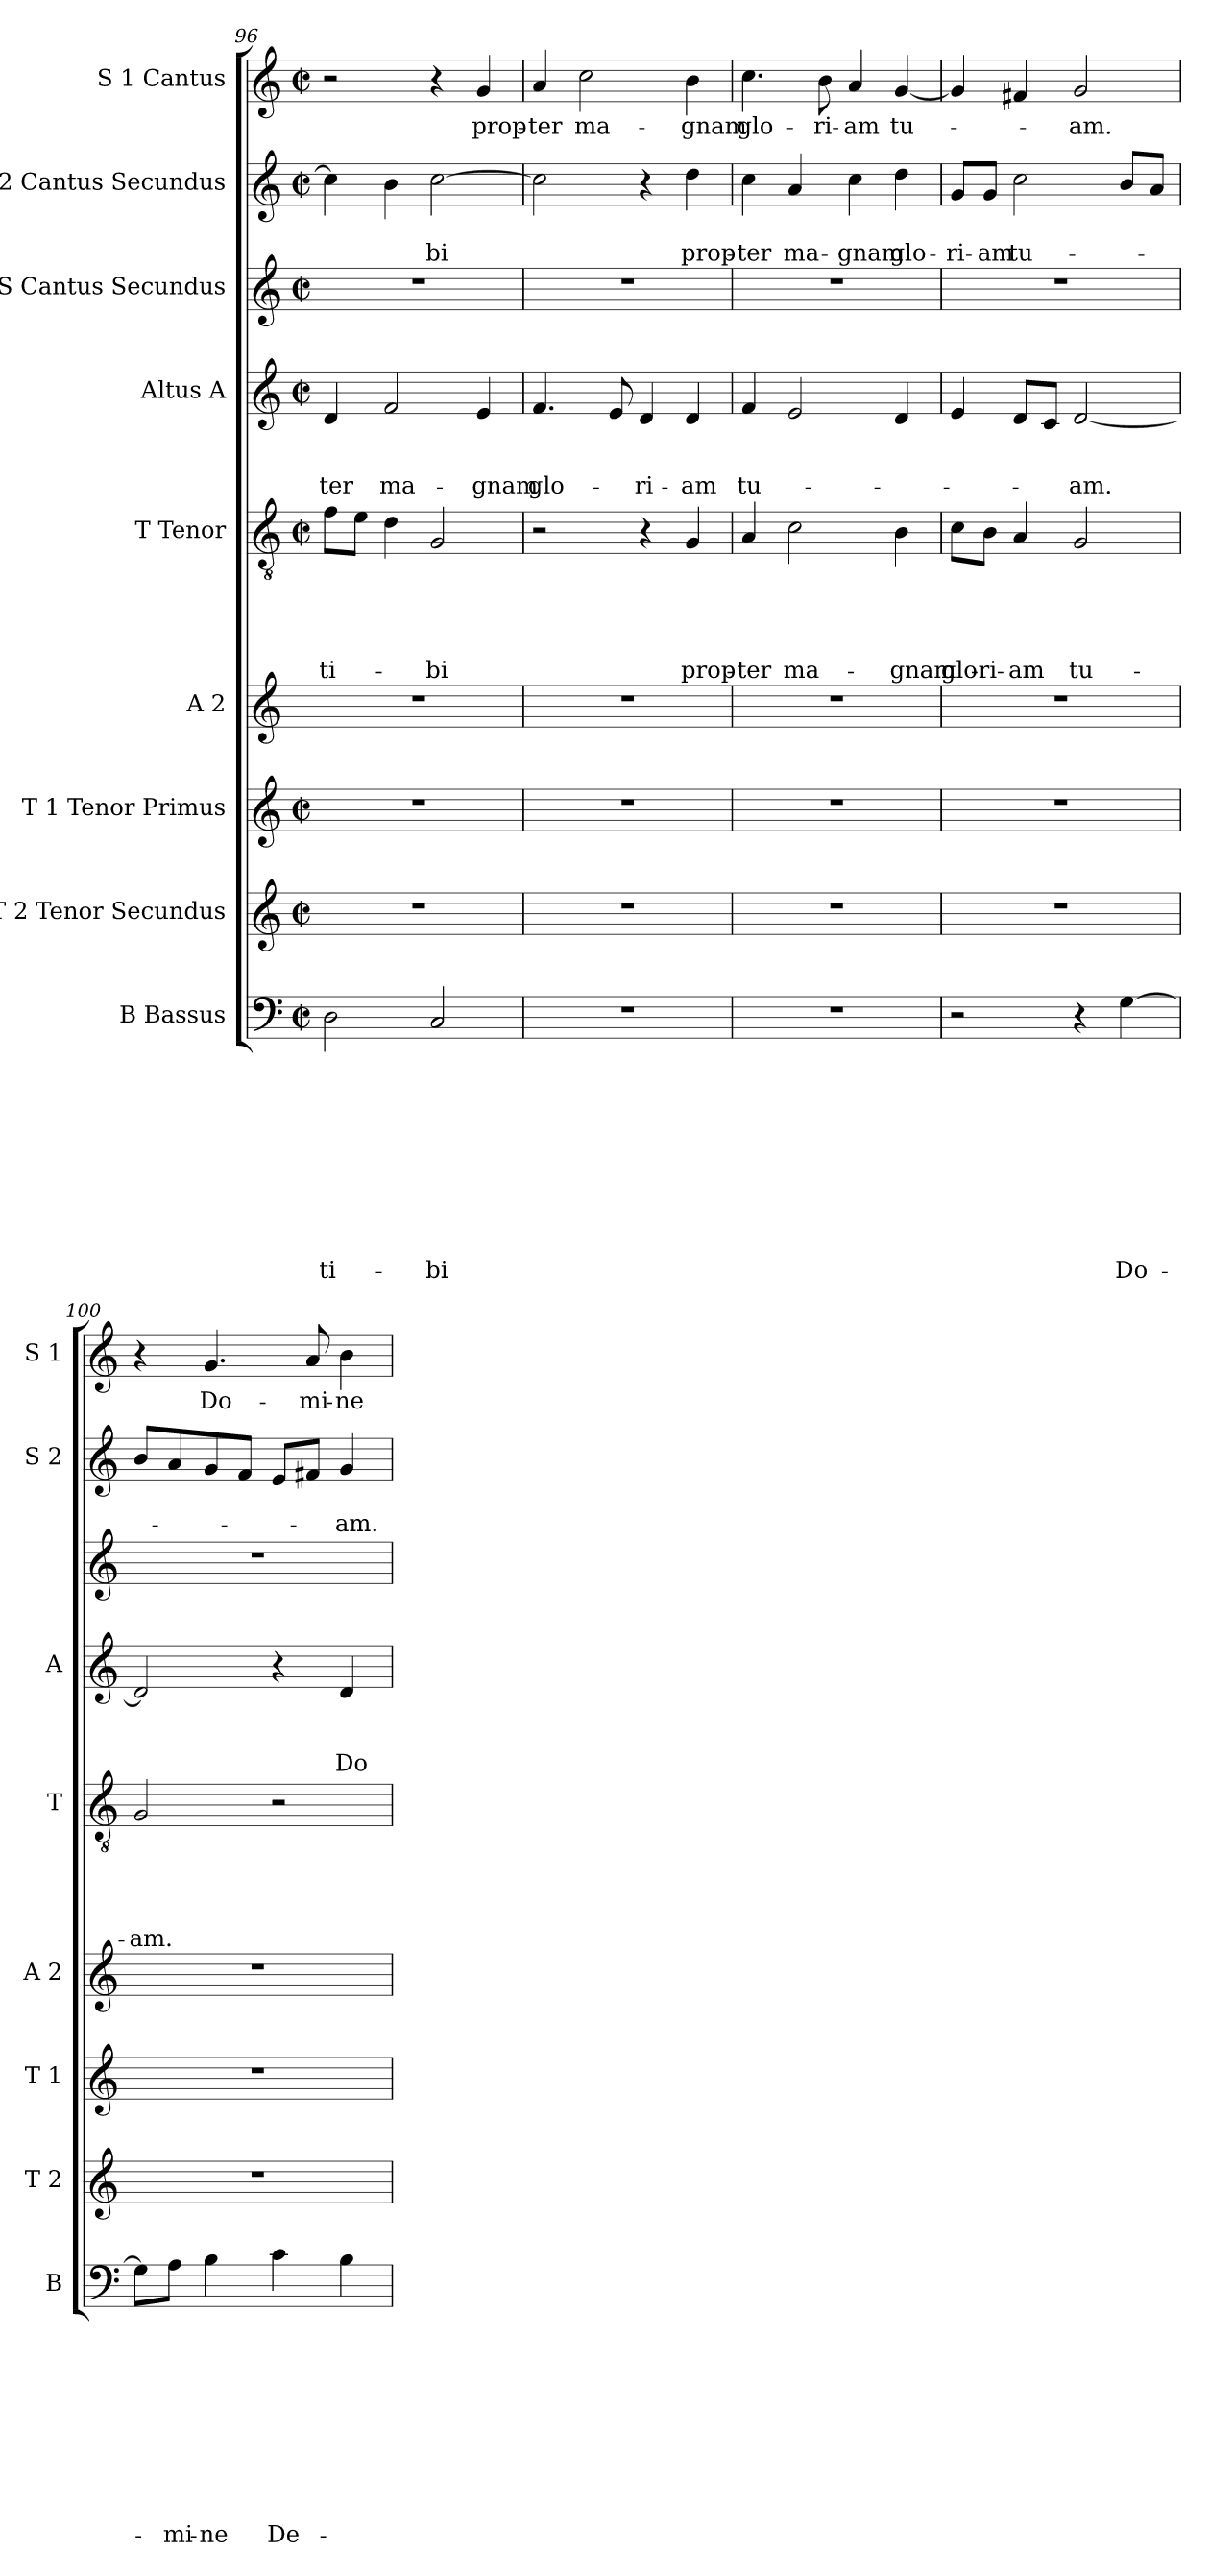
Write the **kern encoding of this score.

**kern	**text	**text	**text	**text	**text	**text	**text	**text	**text	**text	**kern	**kern	**kern	**kern	**text	**text	**text	**text	**text	**kern	**text	**text	**text	**kern	**kern	**text	**text	**kern	**text
*part9	*part9	*part9	*part9	*part9	*part9	*part9	*part9	*part9	*part9	*part9	*part8	*part7	*part6	*part5	*part5	*part5	*part5	*part5	*part5	*part4	*part4	*part4	*part4	*part3	*part2	*part2	*part2	*part1	*part1
*staff9	*staff9	*staff9	*staff9	*staff9	*staff9	*staff9	*staff9	*staff9	*staff9	*staff9	*staff8	*staff7	*staff6	*staff5	*staff5	*staff5	*staff5	*staff5	*staff5	*staff4	*staff4	*staff4	*staff4	*staff3	*staff2	*staff2	*staff2	*staff1	*staff1
*I"B Bassus	*	*	*	*	*	*	*	*	*	*	*I"T 2 Tenor Secundus	*I"T 1 Tenor Primus	*I"A 2	*I"T Tenor	*	*	*	*	*	*I"Altus A	*	*	*	*I"S Cantus Secundus	*I"S 2 Cantus Secundus	*	*	*I"S 1 Cantus	*
*I'B	*	*	*	*	*	*	*	*	*	*	*I'T 2	*I'T 1	*I'A 2	*I'T	*	*	*	*	*	*I'A	*	*	*	*	*I'S 2	*	*	*I'S 1	*
*clefF4	*	*	*	*	*	*	*	*	*	*	*clefG2	*clefG2	*clefG2	*clefGv2	*	*	*	*	*	*clefG2	*	*	*	*clefG2	*clefG2	*	*	*clefG2	*
*k[]	*	*	*	*	*	*	*	*	*	*	*k[]	*k[]	*k[]	*k[]	*	*	*	*	*	*k[]	*	*	*	*k[]	*k[]	*	*	*k[]	*
*C:	*	*	*	*	*	*	*	*	*	*	*C:	*C:	*C:	*C:	*	*	*	*	*	*C:	*	*	*	*C:	*C:	*	*	*C:	*
*M2/2	*	*	*	*	*	*	*	*	*	*	*M2/2	*M2/2	*	*M2/2	*	*	*	*	*	*M2/2	*	*	*	*M2/2	*M2/2	*	*	*M2/2	*
*met(c|)	*	*	*	*	*	*	*	*	*	*	*met(c|)	*met(c|)	*	*met(c|)	*	*	*	*	*	*met(c|)	*	*	*	*met(c|)	*met(c|)	*	*	*met(c|)	*
=96	=96	=96	=96	=96	=96	=96	=96	=96	=96	=96	=96	=96	=96	=96	=96	=96	=96	=96	=96	=96	=96	=96	=96	=96	=96	=96	=96	=96	=96
!	!	!	!	!	!	!	!	!	!	!LO:LY:b	!	!	!	!	!	!	!	!	!LO:LY:b	!	!	!	!LO:LY:b	!	!	!	!	!	!
2D\	.	.	.	.	.	.	.	.	.	ti-	1r	1r	1r	8f\L	.	.	.	.	ti-	4d/	.	.	-ter	1r	4cc\]	.	.	2r	.
.	.	.	.	.	.	.	.	.	.	.	.	.	.	8e\J	.	.	.	.	.	.	.	.	.	.	.	.	.	.	.
!	!	!	!	!	!	!	!	!	!	!	!	!	!	!	!	!	!	!	!	!	!	!	!LO:LY:b	!	!	!	!	!	!
.	.	.	.	.	.	.	.	.	.	.	.	.	.	4d\	.	.	.	.	.	2f/	.	.	ma-	.	4b\	.	.	.	.
!	!	!	!	!	!	!	!	!	!	!LO:LY:b	!	!	!	!	!	!	!	!	!LO:LY:b	!	!	!	!	!	!	!	!LO:LY:b	!	!
2C/	.	.	.	.	.	.	.	.	.	-bi	.	.	.	2G/	.	.	.	.	-bi	.	.	.	.	.	[>2cc\	.	-bi	4r	.
!	!	!	!	!	!	!	!	!	!	!	!	!	!	!	!	!	!	!	!	!	!	!	!LO:LY:b	!	!	!	!	!	!LO:LY:b
.	.	.	.	.	.	.	.	.	.	.	.	.	.	.	.	.	.	.	.	4e/	.	.	-gnam	.	.	.	.	4g/	prop-
=97	=97	=97	=97	=97	=97	=97	=97	=97	=97	=97	=97	=97	=97	=97	=97	=97	=97	=97	=97	=97	=97	=97	=97	=97	=97	=97	=97	=97	=97
!	!	!	!	!	!	!	!	!	!	!	!	!	!	!	!	!	!	!	!	!	!	!	!LO:LY:b	!	!	!	!	!	!LO:LY:b
1r	.	.	.	.	.	.	.	.	.	.	1r	1r	1r	2r	.	.	.	.	.	4.f/	.	.	glo-	1r	2cc\]	.	.	4a/	-ter
!	!	!	!	!	!	!	!	!	!	!	!	!	!	!	!	!	!	!	!	!	!	!	!	!	!	!	!	!	!LO:LY:b
.	.	.	.	.	.	.	.	.	.	.	.	.	.	.	.	.	.	.	.	.	.	.	.	.	.	.	.	2cc\	ma-
.	.	.	.	.	.	.	.	.	.	.	.	.	.	.	.	.	.	.	.	8e/	.	.	.	.	.	.	.	.	.
!	!	!	!	!	!	!	!	!	!	!	!	!	!	!	!	!	!	!	!	!	!	!	!LO:LY:b	!	!	!	!	!	!
.	.	.	.	.	.	.	.	.	.	.	.	.	.	4r	.	.	.	.	.	4d/	.	.	-ri-	.	4r	.	.	.	.
!	!	!	!	!	!	!	!	!	!	!	!	!	!	!	!	!	!	!	!LO:LY:b	!	!	!	!LO:LY:b	!	!	!	!LO:LY:b	!	!LO:LY:b
.	.	.	.	.	.	.	.	.	.	.	.	.	.	4G/	.	.	.	.	prop-	4d/	.	.	-am	.	4dd\	.	prop-	4b\	-gnam
=98	=98	=98	=98	=98	=98	=98	=98	=98	=98	=98	=98	=98	=98	=98	=98	=98	=98	=98	=98	=98	=98	=98	=98	=98	=98	=98	=98	=98	=98
!	!	!	!	!	!	!	!	!	!	!	!	!	!	!	!	!	!	!	!LO:LY:b	!	!	!	!LO:LY:b	!	!	!	!LO:LY:b	!	!LO:LY:b
1r	.	.	.	.	.	.	.	.	.	.	1r	1r	1r	4A/	.	.	.	.	-ter	4f/	.	.	tu-	1r	4cc\	.	-ter	4.cc\	glo-
!	!	!	!	!	!	!	!	!	!	!	!	!	!	!	!	!	!	!	!LO:LY:b	!	!	!	!	!	!	!	!LO:LY:b	!	!
.	.	.	.	.	.	.	.	.	.	.	.	.	.	2c\	.	.	.	.	ma-	2e/	.	.	.	.	4a/	.	ma-	.	.
!	!	!	!	!	!	!	!	!	!	!	!	!	!	!	!	!	!	!	!	!	!	!	!	!	!	!	!	!	!LO:LY:b
.	.	.	.	.	.	.	.	.	.	.	.	.	.	.	.	.	.	.	.	.	.	.	.	.	.	.	.	8b\	-ri-
!	!	!	!	!	!	!	!	!	!	!	!	!	!	!	!	!	!	!	!	!	!	!	!	!	!	!	!LO:LY:b	!	!LO:LY:b:rj
.	.	.	.	.	.	.	.	.	.	.	.	.	.	.	.	.	.	.	.	.	.	.	.	.	4cc\	.	-gnam	4a/	-am
!	!	!	!	!	!	!	!	!	!	!	!	!	!	!	!	!	!	!	!LO:LY:b	!	!	!	!	!	!	!	!LO:LY:b	!	!LO:LY:b
.	.	.	.	.	.	.	.	.	.	.	.	.	.	4B\	.	.	.	.	-gnam	4d/	.	.	.	.	4dd\	.	glo-	[<4g/	tu-
=99	=99	=99	=99	=99	=99	=99	=99	=99	=99	=99	=99	=99	=99	=99	=99	=99	=99	=99	=99	=99	=99	=99	=99	=99	=99	=99	=99	=99	=99
!	!	!	!	!	!	!	!	!	!	!	!	!	!	!	!	!	!	!	!LO:LY:b	!	!	!	!	!	!	!	!LO:LY:b	!	!
2r	.	.	.	.	.	.	.	.	.	.	1r	1r	1r	8c\L	.	.	.	.	glo-	4e/	.	.	.	1r	8g/L	.	-ri-	4g/]	.
!	!	!	!	!	!	!	!	!	!	!	!	!	!	!	!	!	!	!	!LO:LY:b	!	!	!	!	!	!	!	!LO:LY:b:rj	!	!
.	.	.	.	.	.	.	.	.	.	.	.	.	.	8B\J	.	.	.	.	-ri-	.	.	.	.	.	8g/J	.	-am	.	.
!	!	!	!	!	!	!	!	!	!	!	!	!	!	!	!	!	!	!	!LO:LY:b:rj	!	!	!	!	!	!	!	!LO:LY:b	!	!
.	.	.	.	.	.	.	.	.	.	.	.	.	.	4A/	.	.	.	.	-am	8d/L	.	.	.	.	2cc\	.	tu-	4f#X/	.
.	.	.	.	.	.	.	.	.	.	.	.	.	.	.	.	.	.	.	.	8c/J	.	.	.	.	.	.	.	.	.
!	!	!	!	!	!	!	!	!	!	!	!	!	!	!	!	!	!	!	!LO:LY:b	!	!	!	!LO:LY:b	!	!	!	!	!	!LO:LY:b
4r	.	.	.	.	.	.	.	.	.	.	.	.	.	2G/	.	.	.	.	tu-	[>2d/	.	.	-am.	.	.	.	.	2g/	-am.
!	!	!	!	!	!	!	!	!	!	!LO:LY:b	!	!	!	!	!	!	!	!	!	!	!	!	!	!	!	!	!	!	!
[>4G\	.	.	.	.	.	.	.	.	.	Do-	.	.	.	.	.	.	.	.	.	.	.	.	.	.	8b/L	.	.	.	.
.	.	.	.	.	.	.	.	.	.	.	.	.	.	.	.	.	.	.	.	.	.	.	.	.	8a/J	.	.	.	.
!!LO:PB:g=z
=100	=100	=100	=100	=100	=100	=100	=100	=100	=100	=100	=100	=100	=100	=100	=100	=100	=100	=100	=100	=100	=100	=100	=100	=100	=100	=100	=100	=100	=100
!	!	!	!	!	!	!	!	!	!	!	!	!	!	!	!	!	!	!	!LO:LY:b	!	!	!	!	!	!	!	!	!	!
8G\L]	.	.	.	.	.	.	.	.	.	.	1r	1r	1r	2G/	.	.	.	.	-am.	2d/]	.	.	.	1r	8b/L	.	.	4r	.
!	!	!	!	!	!	!	!	!	!	!LO:LY:b	!	!	!	!	!	!	!	!	!	!	!	!	!	!	!	!	!	!	!
8A\J	.	.	.	.	.	.	.	.	.	-mi-	.	.	.	.	.	.	.	.	.	.	.	.	.	.	8a/	.	.	.	.
!	!	!	!	!	!	!	!	!	!	!LO:LY:b	!	!	!	!	!	!	!	!	!	!	!	!	!	!	!	!	!	!	!LO:LY:b
4B\	.	.	.	.	.	.	.	.	.	-ne	.	.	.	.	.	.	.	.	.	.	.	.	.	.	8g/	.	.	4.g/	Do-
.	.	.	.	.	.	.	.	.	.	.	.	.	.	.	.	.	.	.	.	.	.	.	.	.	8f/J	.	.	.	.
!	!	!	!	!	!	!	!	!	!	!LO:LY:b	!	!	!	!	!	!	!	!	!	!	!	!	!	!	!	!	!	!	!
4c\	.	.	.	.	.	.	.	.	.	De-	.	.	.	2r	.	.	.	.	.	4r	.	.	.	.	8e/L	.	.	.	.
!	!	!	!	!	!	!	!	!	!	!	!	!	!	!	!	!	!	!	!	!	!	!	!	!	!	!	!	!	!LO:LY:b
.	.	.	.	.	.	.	.	.	.	.	.	.	.	.	.	.	.	.	.	.	.	.	.	.	8f#X/J	.	.	8a/	-mi-
!	!	!	!	!	!	!	!	!	!	!	!	!	!	!	!	!	!	!	!	!	!	!	!LO:LY:b	!	!	!	!LO:LY:b	!	!LO:LY:b
4B\	.	.	.	.	.	.	.	.	.	.	.	.	.	.	.	.	.	.	.	4d/	.	.	Do-	.	4g/	.	-am.	4b\	-ne
=	=	=	=	=	=	=	=	=	=	=	=	=	=	=	=	=	=	=	=	=	=	=	=	=	=	=	=	=	=
*-	*-	*-	*-	*-	*-	*-	*-	*-	*-	*-	*-	*-	*-	*-	*-	*-	*-	*-	*-	*-	*-	*-	*-	*-	*-	*-	*-	*-	*-
